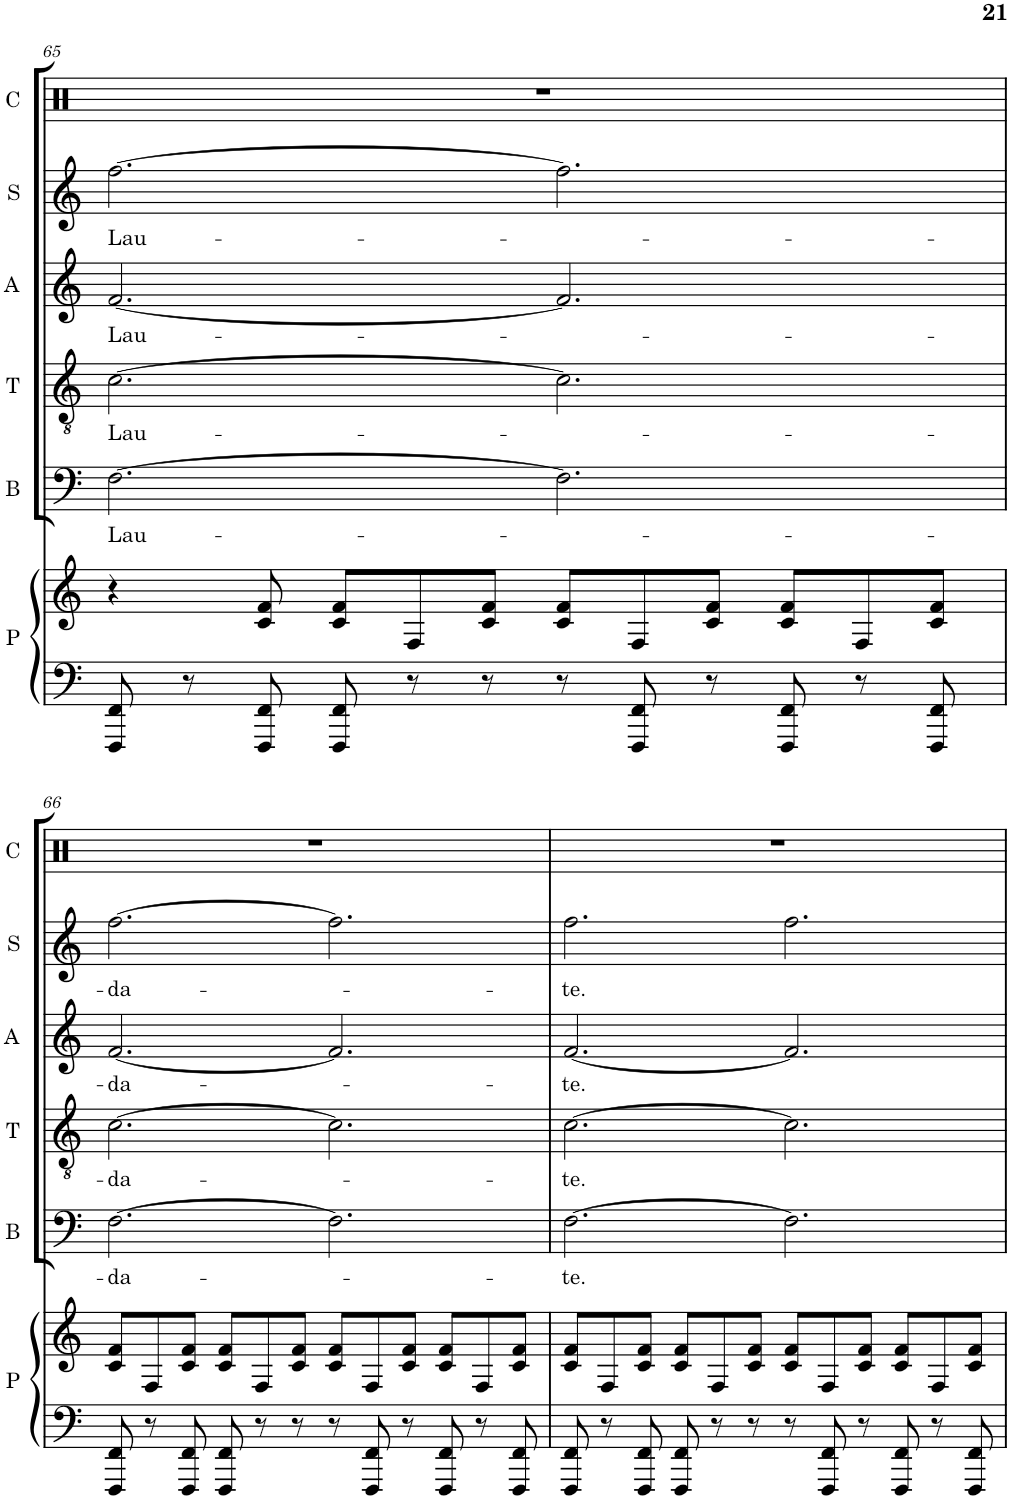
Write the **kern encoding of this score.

**kern	**kern	**kern	**text	**kern	**text	**kern	**text	**kern	**text	**kern
*part6	*part6	*part5	*part5	*part4	*part4	*part3	*part3	*part2	*part2	*part1
*staff7	*staff6	*staff5	*staff5	*staff4	*staff4	*staff3	*staff3	*staff2	*staff2	*staff1
*I"Piano	*	*I"Bass	*	*I"Tenor	*	*I"Alto	*	*I"Soprano	*	*I"Claps
*I'P	*	*I'B	*	*I'T	*	*I'A	*	*I'S	*	*I'C
!!LO:PB:g=z
*clefF4	*clefG2	*clefF4	*	*clefGv2	*	*clefG2	*	*clefG2	*	*clefX
*	*	*	*	*	*	*	*	*	*	*Trd14c24
*k[]	*k[]	*k[]	*	*k[]	*	*k[]	*	*k[]	*	*k[]
*M12/8	*M12/8	*M12/8	*	*M12/8	*	*M12/8	*	*M12/8	*	*M12/8
=65	=65	=65	=65	=65	=65	=65	=65	=65	=65	=65
!	!	!	!LO:LY:b	!	!LO:LY:b	!	!LO:LY:b	!	!LO:LY:b	!
8FFF/ 8FF/	4r	[2.F\	Lau-	[2.c\	Lau-	[2.f/	Lau-	[2.ff\	Lau-	1.r
8r	.	.	.	.	.	.	.	.	.	.
8FFF/ 8FF/	8c/ 8f/	.	.	.	.	.	.	.	.	.
8FFF/ 8FF/	8c/ 8f/L	.	.	.	.	.	.	.	.	.
8r	8F/	.	.	.	.	.	.	.	.	.
8r	8c/ 8f/J	.	.	.	.	.	.	.	.	.
8r	8c/ 8f/L	2.F\]	.	2.c\]	.	2.f/]	.	2.ff\]	.	.
8FFF/ 8FF/	8F/	.	.	.	.	.	.	.	.	.
8r	8c/ 8f/J	.	.	.	.	.	.	.	.	.
8FFF/ 8FF/	8c/ 8f/L	.	.	.	.	.	.	.	.	.
8r	8F/	.	.	.	.	.	.	.	.	.
8FFF/ 8FF/	8c/ 8f/J	.	.	.	.	.	.	.	.	.
!!LO:LB:g=z
=66	=66	=66	=66	=66	=66	=66	=66	=66	=66	=66
*	*	*	*	*	*	*	*	*	*	*clefX
!	!	!	!LO:LY:b	!	!LO:LY:b	!	!LO:LY:b	!	!LO:LY:b	!
8FFF/ 8FF/	8c/ 8f/L	[2.F\	-da-	[2.c\	-da-	[2.f/	-da-	[2.ff\	-da-	1.r
8r	8F/	.	.	.	.	.	.	.	.	.
8FFF/ 8FF/	8c/ 8f/J	.	.	.	.	.	.	.	.	.
8FFF/ 8FF/	8c/ 8f/L	.	.	.	.	.	.	.	.	.
8r	8F/	.	.	.	.	.	.	.	.	.
8r	8c/ 8f/J	.	.	.	.	.	.	.	.	.
8r	8c/ 8f/L	2.F\]	.	2.c\]	.	2.f/]	.	2.ff\]	.	.
8FFF/ 8FF/	8F/	.	.	.	.	.	.	.	.	.
8r	8c/ 8f/J	.	.	.	.	.	.	.	.	.
8FFF/ 8FF/	8c/ 8f/L	.	.	.	.	.	.	.	.	.
8r	8F/	.	.	.	.	.	.	.	.	.
8FFF/ 8FF/	8c/ 8f/J	.	.	.	.	.	.	.	.	.
=67	=67	=67	=67	=67	=67	=67	=67	=67	=67	=67
!	!	!	!LO:LY:b	!	!LO:LY:b	!	!LO:LY:b	!	!LO:LY:b	!
8FFF/ 8FF/	8c/ 8f/L	[2.F\	-te.	[2.c\	-te.	[2.f/	-te.	2.ff\	-te.	1.r
8r	8F/	.	.	.	.	.	.	.	.	.
8FFF/ 8FF/	8c/ 8f/J	.	.	.	.	.	.	.	.	.
8FFF/ 8FF/	8c/ 8f/L	.	.	.	.	.	.	.	.	.
8r	8F/	.	.	.	.	.	.	.	.	.
8r	8c/ 8f/J	.	.	.	.	.	.	.	.	.
8r	8c/ 8f/L	2.F\]	.	2.c\]	.	2.f/]	.	2.ff\	.	.
8FFF/ 8FF/	8F/	.	.	.	.	.	.	.	.	.
8r	8c/ 8f/J	.	.	.	.	.	.	.	.	.
8FFF/ 8FF/	8c/ 8f/L	.	.	.	.	.	.	.	.	.
8r	8F/	.	.	.	.	.	.	.	.	.
8FFF/ 8FF/	8c/ 8f/J	.	.	.	.	.	.	.	.	.
=	=	=	=	=	=	=	=	=	=	=
*-	*-	*-	*-	*-	*-	*-	*-	*-	*-	*-
